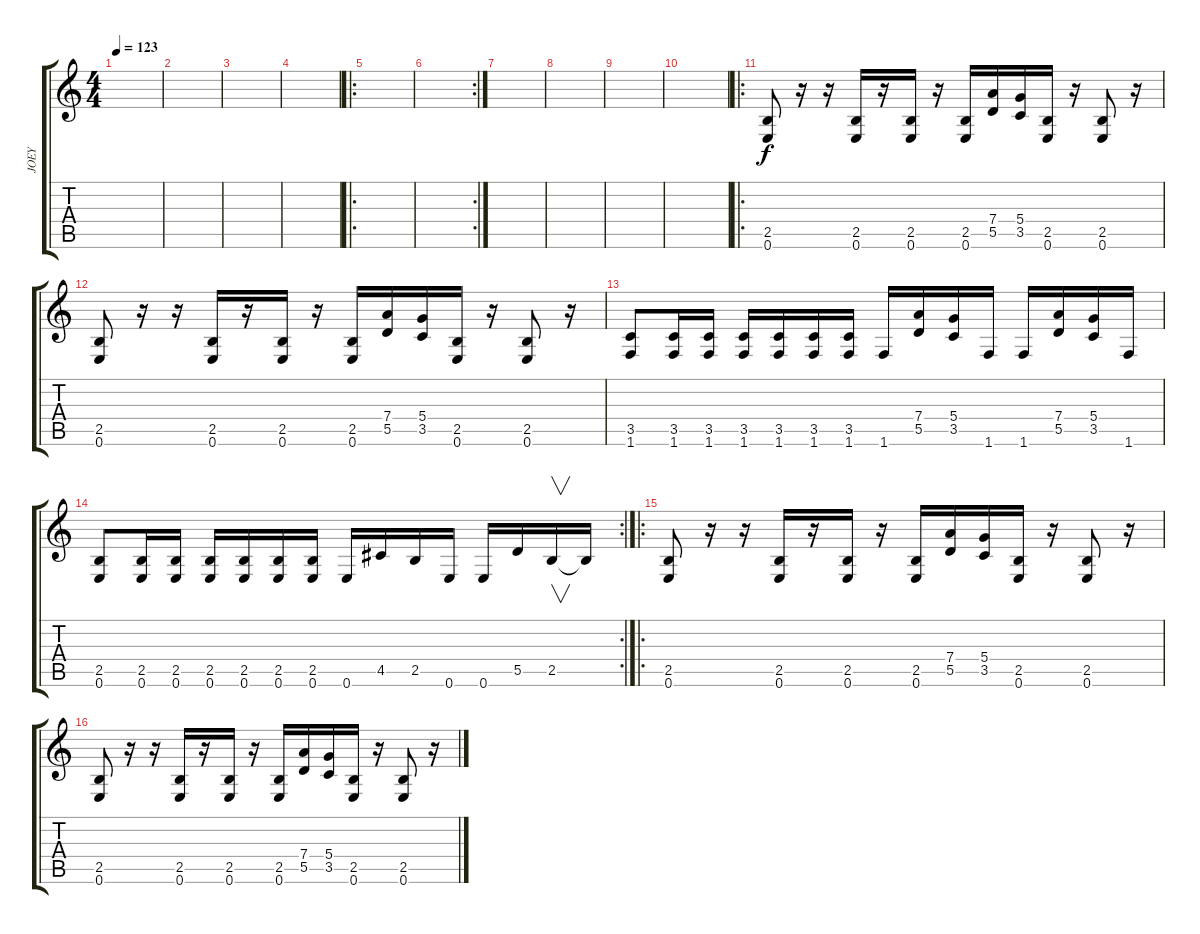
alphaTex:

\track ("JOEY" "JOEY") {instrument overdrivenguitar}
\staff {score tabs}
\tuning (E4 B3 G3 D3 A2 E2) {hide}
\ts (4 4)
\tempo 123
\clef g2
\ks c
|
|
|
|
\ro
|
\rc 2
|
|
|
|
|
\ro
(2.5 0.6).8{dy f} r.16 r.16 (2.5 0.6).16 r.16 (2.5 0.6).16 r.16 (2.5 0.6).16 (7.4 5.5).16 (5.4 3.5).16 (2.5 0.6).16 r.16 (2.5 0.6).8 r.16 |
(2.5 0.6).8 r.16 r.16 (2.5 0.6).16 r.16 (2.5 0.6).16 r.16 (2.5 0.6).16 (7.4 5.5).16 (5.4 3.5).16 (2.5 0.6).16 r.16 (2.5 0.6).8 r.16 |
(3.5 1.6).8 (3.5 1.6).16 (3.5 1.6).16 (3.5 1.6).16 (3.5 1.6).16 (3.5 1.6).16 (3.5 1.6).16 1.6.16 (7.4 5.5).16 (5.4 3.5).16 1.6.16 1.6.16 (7.4 5.5).16 (5.4 3.5).16 1.6.16 |
\rc 2
(2.5 0.6).8 (2.5 0.6).16 (2.5 0.6).16 (2.5 0.6).16 (2.5 0.6).16 (2.5 0.6).16 (2.5 0.6).16 0.6.16 4.5.16 2.5.16 0.6.16 0.6.16 5.5.16 2.5.16{v} 2.5{t}.16 |
\ro
(2.5 0.6).8 r.16 r.16 (2.5 0.6).16 r.16 (2.5 0.6).16 r.16 (2.5 0.6).16 (7.4 5.5).16 (5.4 3.5).16 (2.5 0.6).16 r.16 (2.5 0.6).8 r.16 |
(2.5 0.6).8 r.16 r.16 (2.5 0.6).16 r.16 (2.5 0.6).16 r.16 (2.5 0.6).16 (7.4 5.5).16 (5.4 3.5).16 (2.5 0.6).16 r.16 (2.5 0.6).8 r.16
